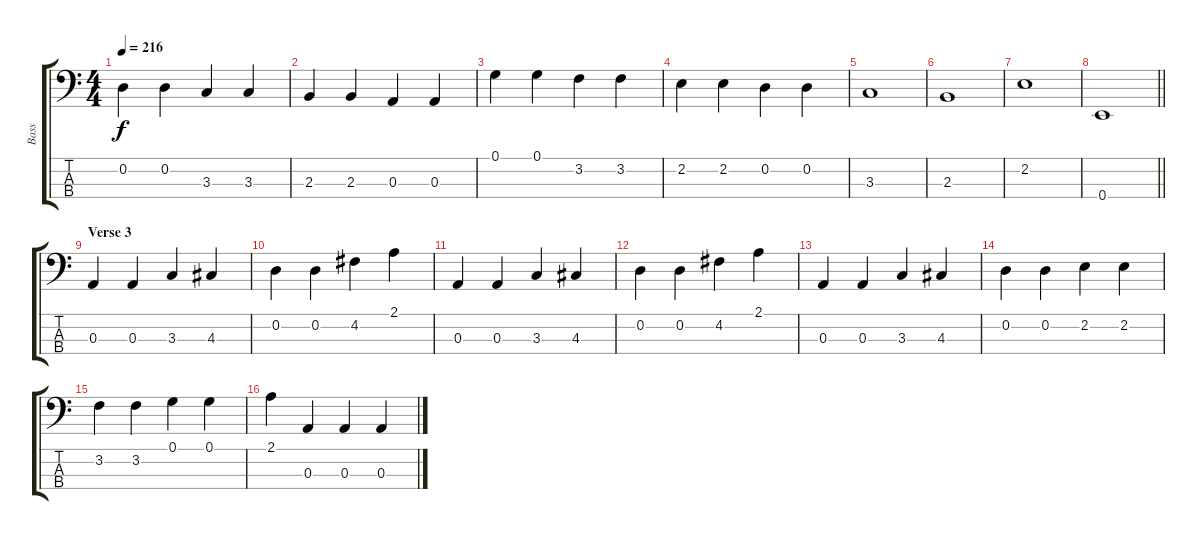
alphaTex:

\track ("Bass" "Bass") {instrument electricbasspick}
\staff {score tabs}
\tuning (G2 D2 A1 E1) {hide}
\ts (4 4)
\tempo 216
\clef f4
\ks c
0.2.4{dy f} 0.2.4 3.3.4 3.3.4 |
2.3.4 2.3.4 0.3.4 0.3.4 |
0.1.4 0.1.4 3.2.4 3.2.4 |
2.2.4 2.2.4 0.2.4 0.2.4 |
3.3.1 |
2.3.1 |
2.2.1 |
\barLineRight lightlight
0.4.1 |
\section ("" "Verse 3")
0.3.4 0.3.4 3.3.4 4.3.4 |
0.2.4 0.2.4 4.2.4 2.1.4 |
0.3.4 0.3.4 3.3.4 4.3.4 |
0.2.4 0.2.4 4.2.4 2.1.4 |
0.3.4 0.3.4 3.3.4 4.3.4 |
0.2.4 0.2.4 2.2.4 2.2.4 |
3.2.4 3.2.4 0.1.4 0.1.4 |
2.1.4 0.3.4 0.3.4 0.3.4
